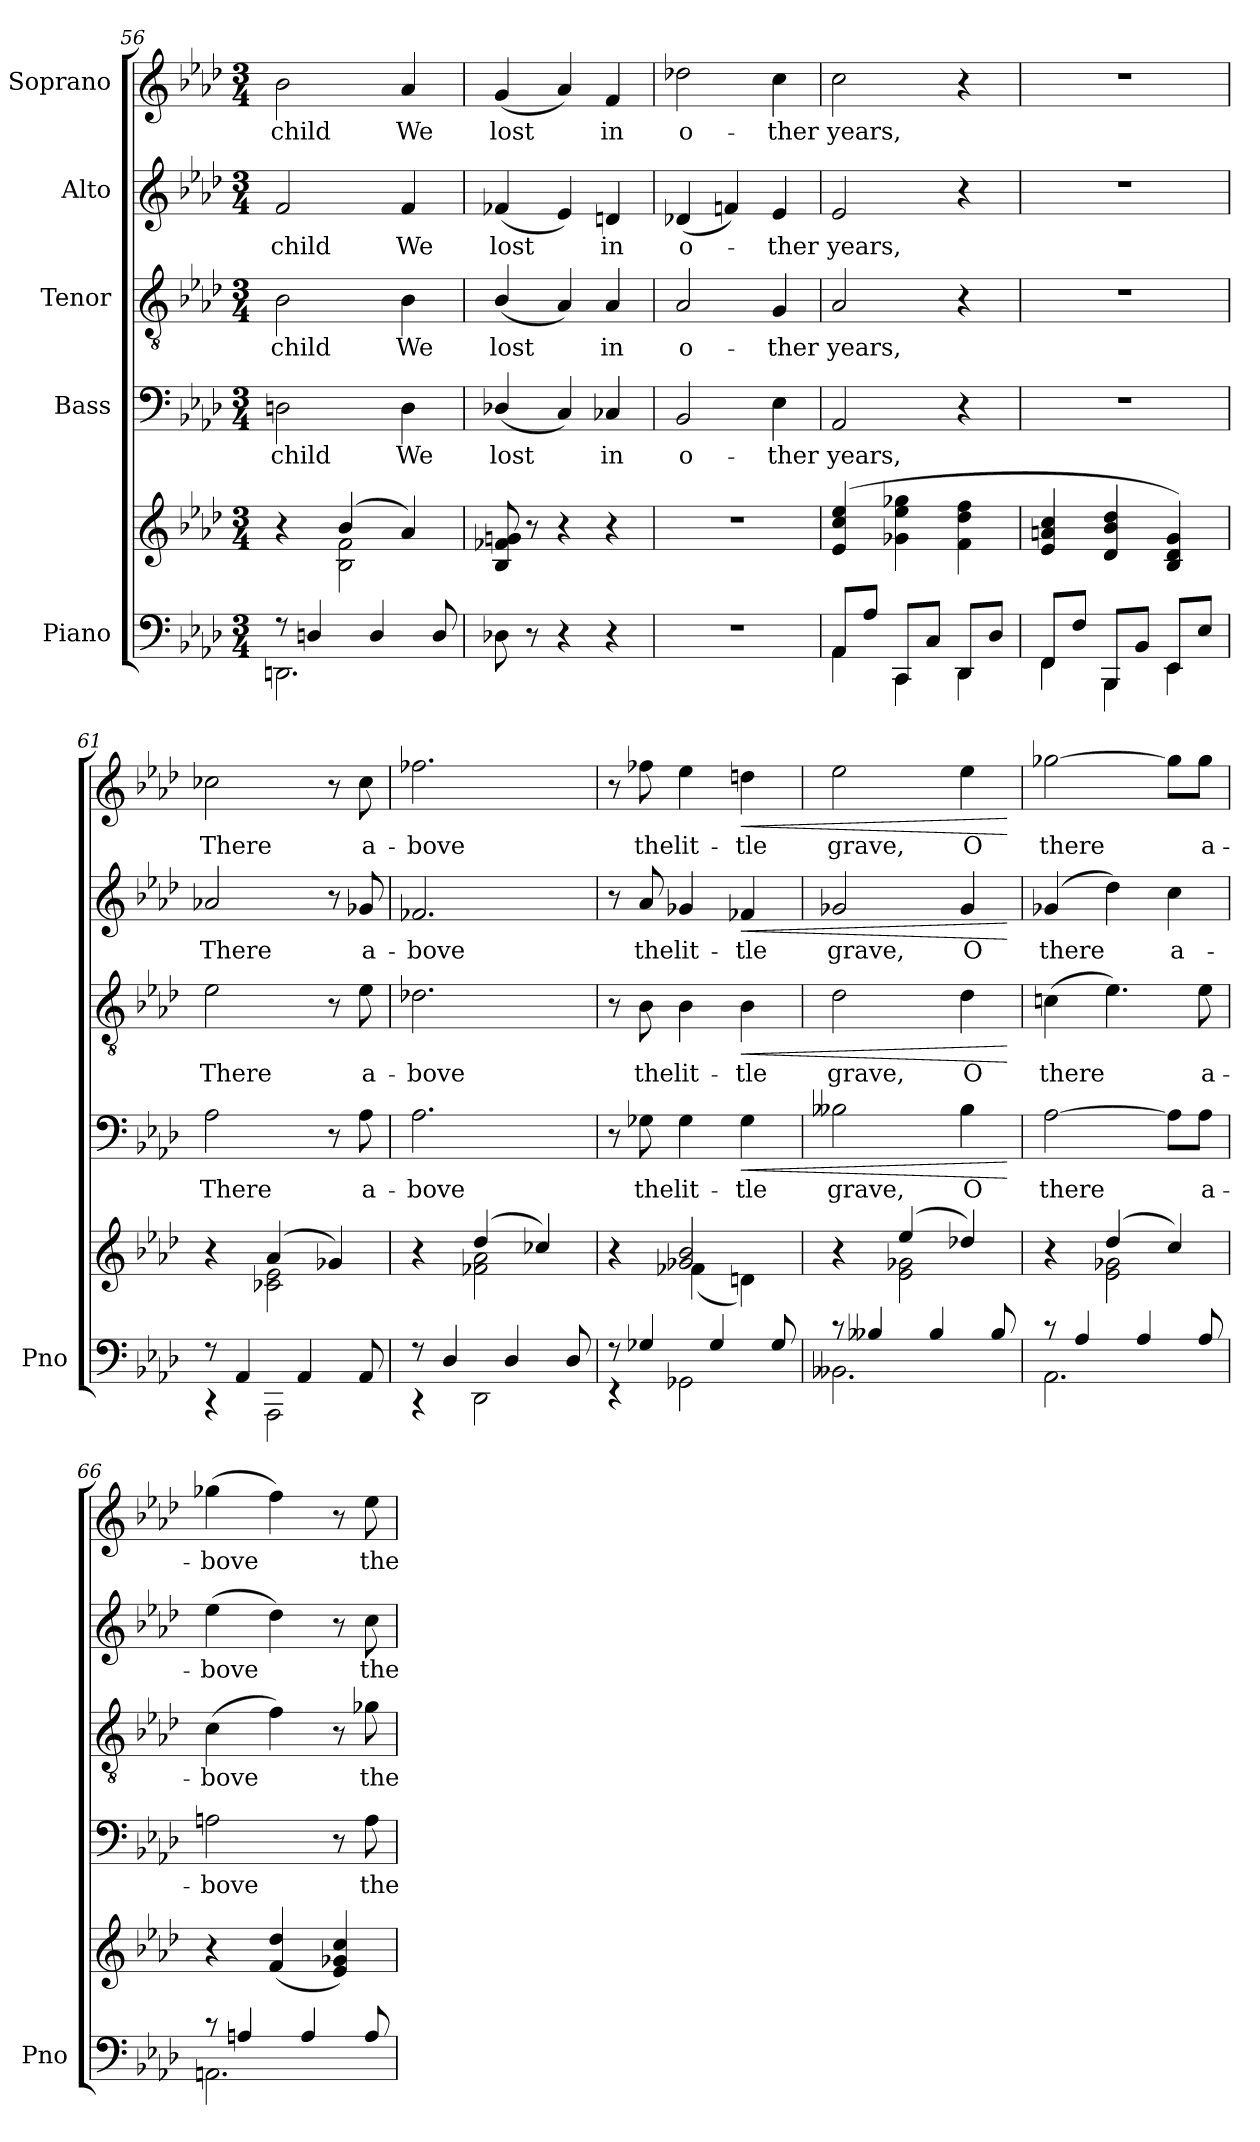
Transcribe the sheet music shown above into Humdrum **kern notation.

**kern	**kern	**kern	**text	**dynam	**kern	**text	**dynam	**kern	**text	**dynam	**kern	**text	**dynam
*part5	*part5	*part4	*part4	*part4	*part3	*part3	*part3	*part2	*part2	*part2	*part1	*part1	*part1
*staff6	*staff5	*staff4	*staff4	*staff4	*staff3	*staff3	*staff3	*staff2	*staff2	*staff2	*staff1	*staff1	*staff1
*I"Piano	*	*I"Bass	*	*	*I"Tenor	*	*	*I"Alto	*	*	*I"Soprano	*	*
*I'Pno	*	*	*	*	*	*	*	*	*	*	*	*	*
*clefF4	*clefG2	*clefF4	*	*	*clefGv2	*	*	*clefG2	*	*	*clefG2	*	*
*k[b-e-a-d-]	*k[b-e-a-d-]	*k[b-e-a-d-]	*	*	*k[b-e-a-d-]	*	*	*k[b-e-a-d-]	*	*	*k[b-e-a-d-]	*	*
*M3/4	*M3/4	*M3/4	*	*	*M3/4	*	*	*M3/4	*	*	*M3/4	*	*
=56	=56	=56	=56	=56	=56	=56	=56	=56	=56	=56	=56	=56	=56
*^	*^	*	*	*	*	*	*	*	*	*	*	*	*
8r	2.DDn\	4r	4ryy	2Dn\	child	.	2B-\	child	.	2f/	child	.	2b-\	child	.
4Dn/	.	.	.	.	.	.	.	.	.	.	.	.	.	.	.
.	.	(4b-/	2B-\ 2f\	.	.	.	.	.	.	.	.	.	.	.	.
4D/	.	.	.	.	.	.	.	.	.	.	.	.	.	.	.
.	.	4a-/)	.	4D\	We	.	4B-\	We	.	4f/	We	.	4a-/	We	.
8D/	.	.	.	.	.	.	.	.	.	.	.	.	.	.	.
*v	*v	*	*	*	*	*	*	*	*	*	*	*	*	*	*
*	*v	*v	*	*	*	*	*	*	*	*	*	*	*	*
=57	=57	=57	=57	=57	=57	=57	=57	=57	=57	=57	=57	=57	=57
8D-X\	8B-/ 8f-X/ 8gn/	(4D-X/	lost	.	(4B-/	lost	.	(4f-X/	lost	.	(4g/	lost	.
8r	8r	.	.	.	.	.	.	.	.	.	.	.	.
4r	4r	4C/)	.	.	4A-/)	.	.	4e-/)	.	.	4a-/)	.	.
4r	4r	4C-X/	in	.	4A-/	in	.	4dn/	in	.	4f/	in	.
=58	=58	=58	=58	=58	=58	=58	=58	=58	=58	=58	=58	=58	=58
2.r	2.r	2BB-/	o-	.	2A-/	o-	.	(4d-X/	o-	.	2dd-X\	o-	.
.	.	.	.	.	.	.	.	4fn/)	.	.	.	.	.
.	.	4E-\	-ther	.	4G/	-ther	.	4e-/	-ther	.	4cc\	-ther	.
=59	=59	=59	=59	=59	=59	=59	=59	=59	=59	=59	=59	=59	=59
*^	*	*	*	*	*	*	*	*	*	*	*	*	*
8AA-/L	4AA-\	(4e-/ 4cc/ 4ee-/	2AA-/	years,	.	2A-/	years,	.	2e-/	years,	.	2cc\	years,	.
8A-/J	.	.	.	.	.	.	.	.	.	.	.	.	.	.
8CC/L	4CC\	4g-X\ 4ee-\ 4gg-X\	.	.	.	.	.	.	.	.	.	.	.	.
8C/J	.	.	.	.	.	.	.	.	.	.	.	.	.	.
8DD-/L	4DD-\	4f\ 4dd-\ 4ff\	4r	.	.	4r	.	.	4r	.	.	4r	.	.
8D-/J	.	.	.	.	.	.	.	.	.	.	.	.	.	.
=60	=60	=60	=60	=60	=60	=60	=60	=60	=60	=60	=60	=60	=60	=60
8FF/L	4FF\	4e-/ 4an/ 4cc/	2.r	.	.	2.r	.	.	2.r	.	.	2.r	.	.
8F/J	.	.	.	.	.	.	.	.	.	.	.	.	.	.
8BBB-/L	4BBB-\	4d-/ 4b-/ 4dd-/	.	.	.	.	.	.	.	.	.	.	.	.
8BB-/J	.	.	.	.	.	.	.	.	.	.	.	.	.	.
8EE-/L	4EE-\	4B-/ 4d-/ 4g/)	.	.	.	.	.	.	.	.	.	.	.	.
8E-/J	.	.	.	.	.	.	.	.	.	.	.	.	.	.
=61	=61	=61	=61	=61	=61	=61	=61	=61	=61	=61	=61	=61	=61	=61
*	*	*^	*	*	*	*	*	*	*	*	*	*	*	*
8r	4r	4r	4ryy	2A-\	There	.	2e-\	There	.	2a-X/	There	.	2cc-X\	There	.
4AA-/	.	.	.	.	.	.	.	.	.	.	.	.	.	.	.
.	2AAA-\	(>4a-/	2c-X\ 2e-\	.	.	.	.	.	.	.	.	.	.	.	.
4AA-/	.	.	.	.	.	.	.	.	.	.	.	.	.	.	.
.	.	4g-X/)	.	8r	.	.	8r	.	.	8r	.	.	8r	.	.
8AA-/	.	.	.	8A-\	a-	.	8e-\	a-	.	8g-X/	a-	.	8cc-\	a-	.
=62	=62	=62	=62	=62	=62	=62	=62	=62	=62	=62	=62	=62	=62	=62	=62
8r	4r	4r	4ryy	2.A-\	-bove	.	2.d-X\	-bove	.	2.f-X/	-bove	.	2.ff-X\	-bove	.
4D-/	.	.	.	.	.	.	.	.	.	.	.	.	.	.	.
.	2DD-\	(4dd-/	2f-X\ 2a-\	.	.	.	.	.	.	.	.	.	.	.	.
4D-/	.	.	.	.	.	.	.	.	.	.	.	.	.	.	.
.	.	4cc-X/)	.	.	.	.	.	.	.	.	.	.	.	.	.
8D-/	.	.	.	.	.	.	.	.	.	.	.	.	.	.	.
=63	=63	=63	=63	=63	=63	=63	=63	=63	=63	=63	=63	=63	=63	=63	=63
8r	4r	4r	4ryy	8r	.	.	8r	.	.	8r	.	.	8r	.	.
4G-X/	.	.	.	8G-X\	the	.	8B-\	the	.	8a-/	the	.	8ff-X\	the	.
.	2GG-X\	2g-X/ 2b-/	(4f-X\	4G-\	lit-	.	4B-\	lit-	.	4g-X/	lit-	.	4ee-\	lit-	.
4G-/	.	.	.	.	.	.	.	.	.	.	.	.	.	.	.
!	!	!	!	!	!	!LO:HP:b	!	!	!LO:HP:b	!	!	!LO:HP:b	!	!	!LO:HP:b
.	.	.	4dn\)	4G-\	-tle	<	4B-\	-tle	<	4f-X/	-tle	<	4ddn\	-tle	<
8G-/	.	.	.	.	.	.	.	.	.	.	.	.	.	.	.
=64	=64	=64	=64	=64	=64	=64	=64	=64	=64	=64	=64	=64	=64	=64	=64
8r	2.BB--X\	4r	4ryy	2B--X\	grave,	.	2d-\	grave,	.	2g-X/	grave,	.	2ee-\	grave,	.
4B--X/	.	.	.	.	.	.	.	.	.	.	.	.	.	.	.
.	.	(4ee-/	2e-\ 2g-X\	.	.	.	.	.	.	.	.	.	.	.	.
4B--/	.	.	.	.	.	.	.	.	.	.	.	.	.	.	.
.	.	4dd-X/)	.	4B--\	O	.	4d-\	O	.	4g-/	O	.	4ee-\	O	.
8B--/	.	.	.	.	.	.	.	.	.	.	.	.	.	.	.
*v	*v	*	*	*	*	*	*	*	*	*	*	*	*	*	*
*	*v	*v	*	*	*	*	*	*	*	*	*	*	*	*
.	.	.	.	[	.	.	[	.	.	[	.	.	[
=65	=65	=65	=65	=65	=65	=65	=65	=65	=65	=65	=65	=65	=65
*^	*^	*	*	*	*	*	*	*	*	*	*	*	*
8r	2.AA-\	4r	4ryy	[2A-\	there	.	(4cn\	there	.	(4g-X/	there	.	[2gg-X\	there	.
4A-/	.	.	.	.	.	.	.	.	.	.	.	.	.	.	.
.	.	(4dd-/	2e-\ 2g-X\	.	.	.	4.e-\)	.	.	4dd-\)	.	.	.	.	.
4A-/	.	.	.	.	.	.	.	.	.	.	.	.	.	.	.
.	.	4cc/)	.	8A-\L]	.	.	.	.	.	4cc\	a-	.	8gg-\L]	.	.
8A-/	.	.	.	8A-\J	a-	.	8e-\	a-	.	.	.	.	8gg-\J	a-	.
*	*	*v	*v	*	*	*	*	*	*	*	*	*	*	*	*
=66	=66	=66	=66	=66	=66	=66	=66	=66	=66	=66	=66	=66	=66	=66
8r	2.AAn\	4r	2An\	-bove	.	(4c\	-bove	.	(4ee-\	-bove	.	(4gg-X\	-bove	.
4An/	.	.	.	.	.	.	.	.	.	.	.	.	.	.
.	.	(>4f/ 4dd-/	.	.	.	4f\)	.	.	4dd-\)	.	.	4ff\)	.	.
4A/	.	.	.	.	.	.	.	.	.	.	.	.	.	.
.	.	4e-/ 4g-X/ 4cc/)	8r	.	.	8r	.	.	8r	.	.	8r	.	.
8A/	.	.	8A\	the	.	8g-X\	the	.	8cc\	the	.	8ee-\	the	.
*v	*v	*	*	*	*	*	*	*	*	*	*	*	*	*
=	=	=	=	=	=	=	=	=	=	=	=	=	=
*-	*-	*-	*-	*-	*-	*-	*-	*-	*-	*-	*-	*-	*-
